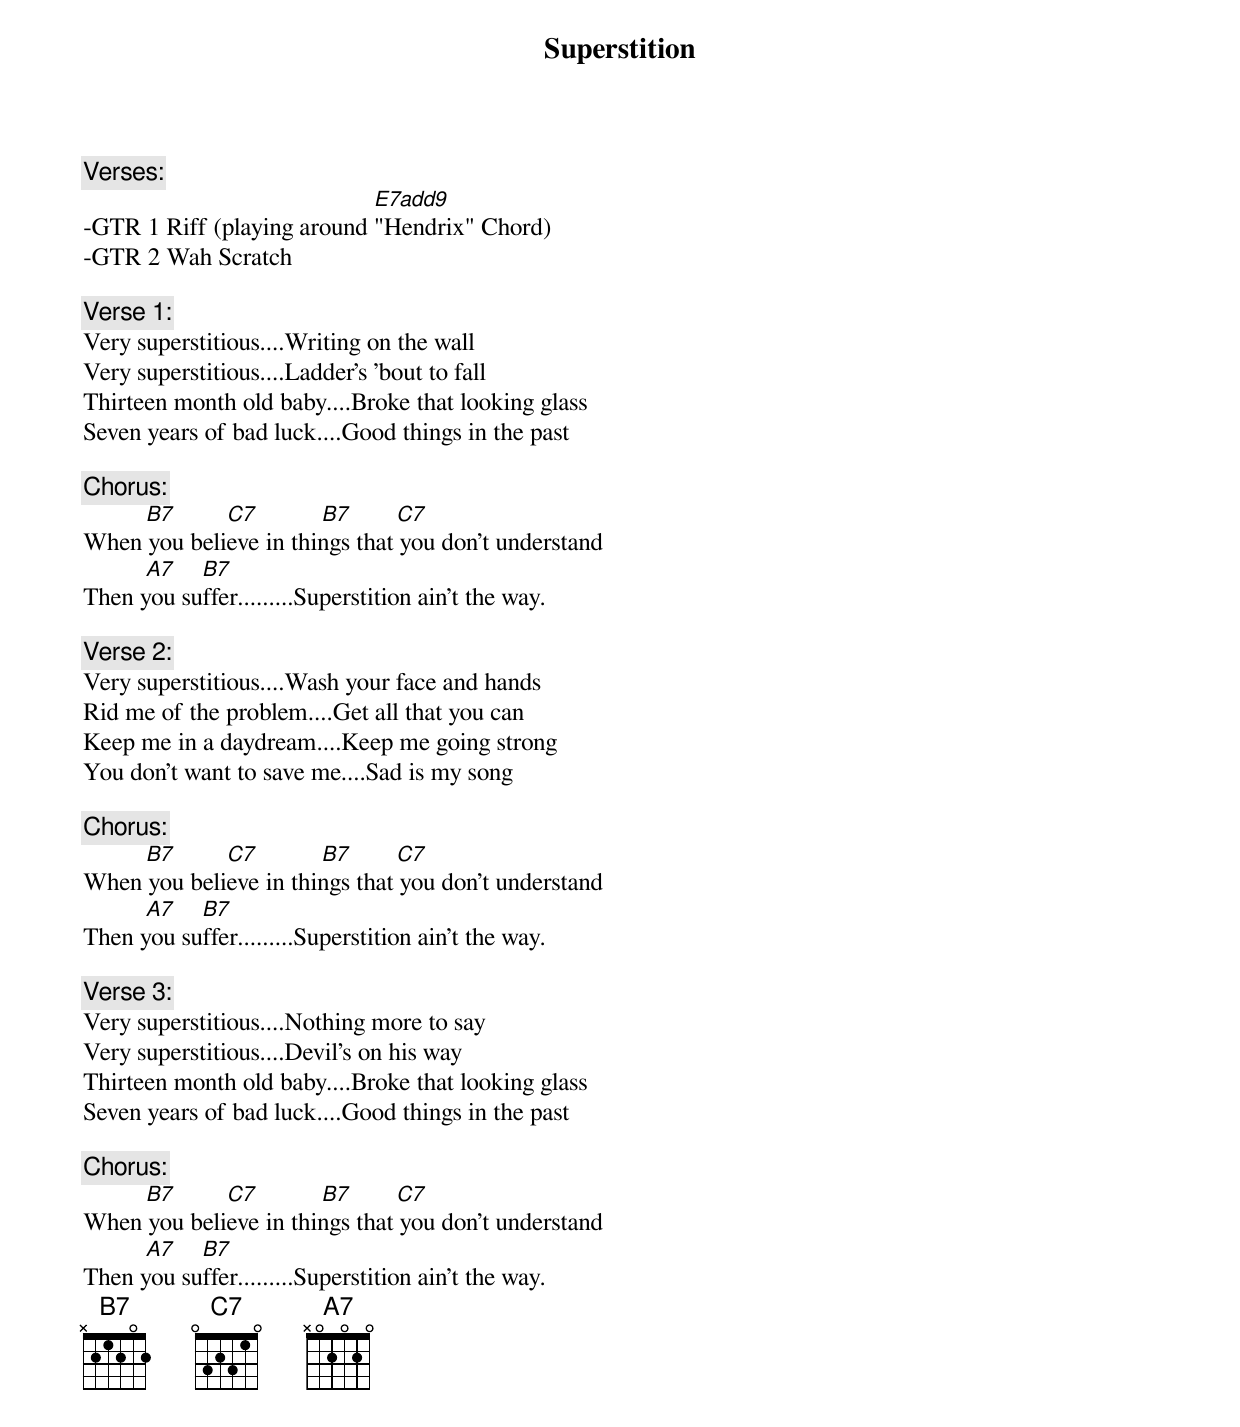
{t:Superstition}
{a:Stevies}

{c:Verses:}
-GTR 1 Riff (playing around [E7add9]"Hendrix" Chord)
-GTR 2 Wah Scratch

{c:Verse 1:}
Very superstitious....Writing on the wall
Very superstitious....Ladder's 'bout to fall
Thirteen month old baby....Broke that looking glass
Seven years of bad luck....Good things in the past

{c:Chorus:}
          [B7]        [C7]          [B7]       [C7]
When you believe in things that you don't understand
          [A7]    [B7]
Then you suffer.........Superstition ain't the way.

{c:Verse 2:}
Very superstitious....Wash your face and hands
Rid me of the problem....Get all that you can
Keep me in a daydream....Keep me going strong
You don't want to save me....Sad is my song

{c:Chorus:}
          [B7]        [C7]          [B7]       [C7]
When you believe in things that you don't understand
          [A7]    [B7]
Then you suffer.........Superstition ain't the way.

{c:Verse 3:}
Very superstitious....Nothing more to say
Very superstitious....Devil's on his way
Thirteen month old baby....Broke that looking glass
Seven years of bad luck....Good things in the past

{c:Chorus:}
          [B7]        [C7]          [B7]       [C7]
When you believe in things that you don't understand
          [A7]    [B7]
Then you suffer.........Superstition ain't the way.
